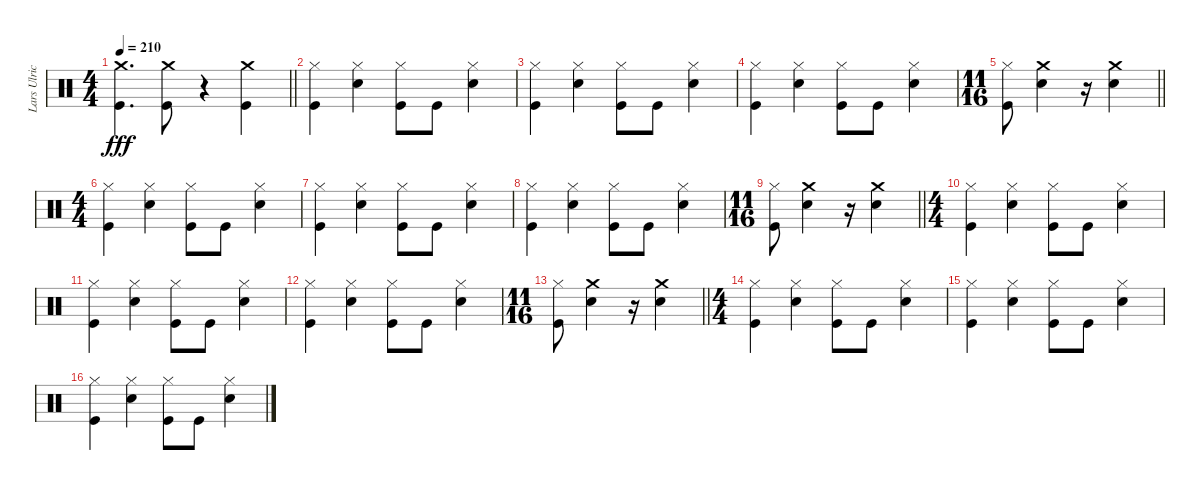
\track ("Lars Ulrich" "Lars Ulric") {instrument percussion}
\staff {score}
\articulation defaults
\ts (4 4)
\tempo 210
\clef neutral
\barLineRight lightlight
\ks c
("Crash medium (hit)" "Kick (hit)").4{d dy fff} ("Crash medium (hit)" "Kick (hit)").8 r.4 ("Kick (hit)" "Crash medium (hit)").4 |
("Hi-Hat (closed)" "Kick (hit)").4 ("Snare (hit) 2" "Hi-Hat (closed)").4 ("Kick (hit)" "Hi-Hat (closed)").8 "Kick (hit)".8 ("Snare (hit) 2" "Hi-Hat (closed)").4 |
("Kick (hit)" "Hi-Hat (closed)").4 ("Snare (hit) 2" "Hi-Hat (closed)").4 ("Kick (hit)" "Hi-Hat (closed)").8 "Kick (hit)".8 ("Hi-Hat (closed)" "Snare (hit) 2").4 |
("Kick (hit)" "Hi-Hat (closed)").4 ("Snare (hit) 2" "Hi-Hat (closed)").4 ("Kick (hit)" "Hi-Hat (closed)").8 "Kick (hit)".8 ("Snare (hit) 2" "Hi-Hat (closed)").4 |
\ts (11 16)
\barLineRight lightlight
("Kick (hit)" "Hi-Hat (closed)").8 ("Snare (hit) 2" "Crash medium (hit)").4 r.16 ("Crash medium (hit)" "Snare (hit) 2").4 |
\ts (4 4)
("Kick (hit)" "Hi-Hat (closed)").4 ("Snare (hit) 2" "Hi-Hat (closed)").4 ("Kick (hit)" "Hi-Hat (closed)").8 "Kick (hit)".8 ("Snare (hit) 2" "Hi-Hat (closed)").4 |
("Hi-Hat (closed)" "Kick (hit)").4 ("Snare (hit) 2" "Hi-Hat (closed)").4 ("Kick (hit)" "Hi-Hat (closed)").8 "Kick (hit)".8 ("Snare (hit) 2" "Hi-Hat (closed)").4 |
("Kick (hit)" "Hi-Hat (closed)").4 ("Hi-Hat (closed)" "Snare (hit) 2").4 ("Kick (hit)" "Hi-Hat (closed)").8 "Kick (hit)".8 ("Snare (hit) 2" "Hi-Hat (closed)").4 |
\ts (11 16)
\barLineRight lightlight
("Kick (hit)" "Hi-Hat (closed)").8 ("Crash medium (hit)" "Snare (hit) 2").4 r.16 ("Crash medium (hit)" "Snare (hit) 2").4 |
\ts (4 4)
("Kick (hit)" "Hi-Hat (closed)").4 ("Hi-Hat (closed)" "Snare (hit) 2").4 ("Kick (hit)" "Hi-Hat (closed)").8 "Kick (hit)".8 ("Snare (hit) 2" "Hi-Hat (closed)").4 |
("Kick (hit)" "Hi-Hat (closed)").4 ("Snare (hit) 2" "Hi-Hat (closed)").4 ("Kick (hit)" "Hi-Hat (closed)").8 "Kick (hit)".8 ("Hi-Hat (closed)" "Snare (hit) 2").4 |
("Kick (hit)" "Hi-Hat (closed)").4 ("Snare (hit) 2" "Hi-Hat (closed)").4 ("Kick (hit)" "Hi-Hat (closed)").8 "Kick (hit)".8 ("Snare (hit) 2" "Hi-Hat (closed)").4 |
\ts (11 16)
\barLineRight lightlight
("Kick (hit)" "Hi-Hat (closed)").8 ("Snare (hit) 2" "Crash medium (hit)").4 r.16 ("Crash medium (hit)" "Snare (hit) 2").4 |
\ts (4 4)
("Kick (hit)" "Hi-Hat (closed)").4 ("Snare (hit) 2" "Hi-Hat (closed)").4 ("Kick (hit)" "Hi-Hat (closed)").8 "Kick (hit)".8 ("Hi-Hat (closed)" "Snare (hit) 2").4 |
("Kick (hit)" "Hi-Hat (closed)").4 ("Snare (hit) 2" "Hi-Hat (closed)").4 ("Kick (hit)" "Hi-Hat (closed)").8 "Kick (hit)".8 ("Snare (hit) 2" "Hi-Hat (closed)").4 |
("Kick (hit)" "Hi-Hat (closed)").4 ("Snare (hit) 2" "Hi-Hat (closed)").4 ("Hi-Hat (closed)" "Kick (hit)").8 "Kick (hit)".8 ("Snare (hit) 2" "Hi-Hat (closed)").4
